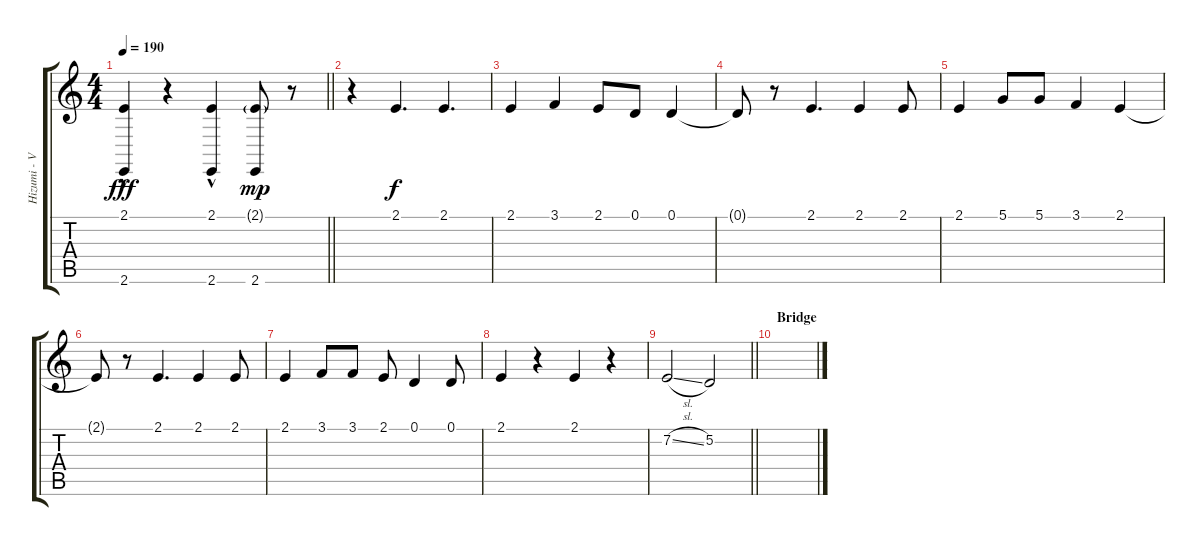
\track ("Hizumi - Vocals" "Hizumi - V") {instrument lead6voice}
\staff {score tabs}
\tuning (D4 A3 F3 C3 G2 D2) {hide}
\ts (4 4)
\tempo 190
\clef g2
\barLineRight lightlight
\ks c
(2.1 2.6{hac}).4{dy fff} r.4 (2.1 2.6{hac}).4 (2.1{g} 2.6).8{dy mp} r.8 |
\section ("" "")
r.4 2.1.4{d dy f} 2.1.4{d} |
2.1.4 3.1.4 2.1.8 0.1.8 0.1.4 |
0.1{t}.8 r.8 2.1.4{d} 2.1.4 2.1.8 |
2.1.4 5.1.8 5.1.8 3.1.4 2.1.4 |
2.1{t}.8 r.8 2.1.4{d} 2.1.4 2.1.8 |
2.1.4 3.1.8 3.1.8 2.1.8 0.1.4 0.1.8 |
2.1.4 r.4 2.1.4 r.4 |
\barLineRight lightlight
7.2{sl}.2 5.2.2 |
\section ("" "Bridge")
